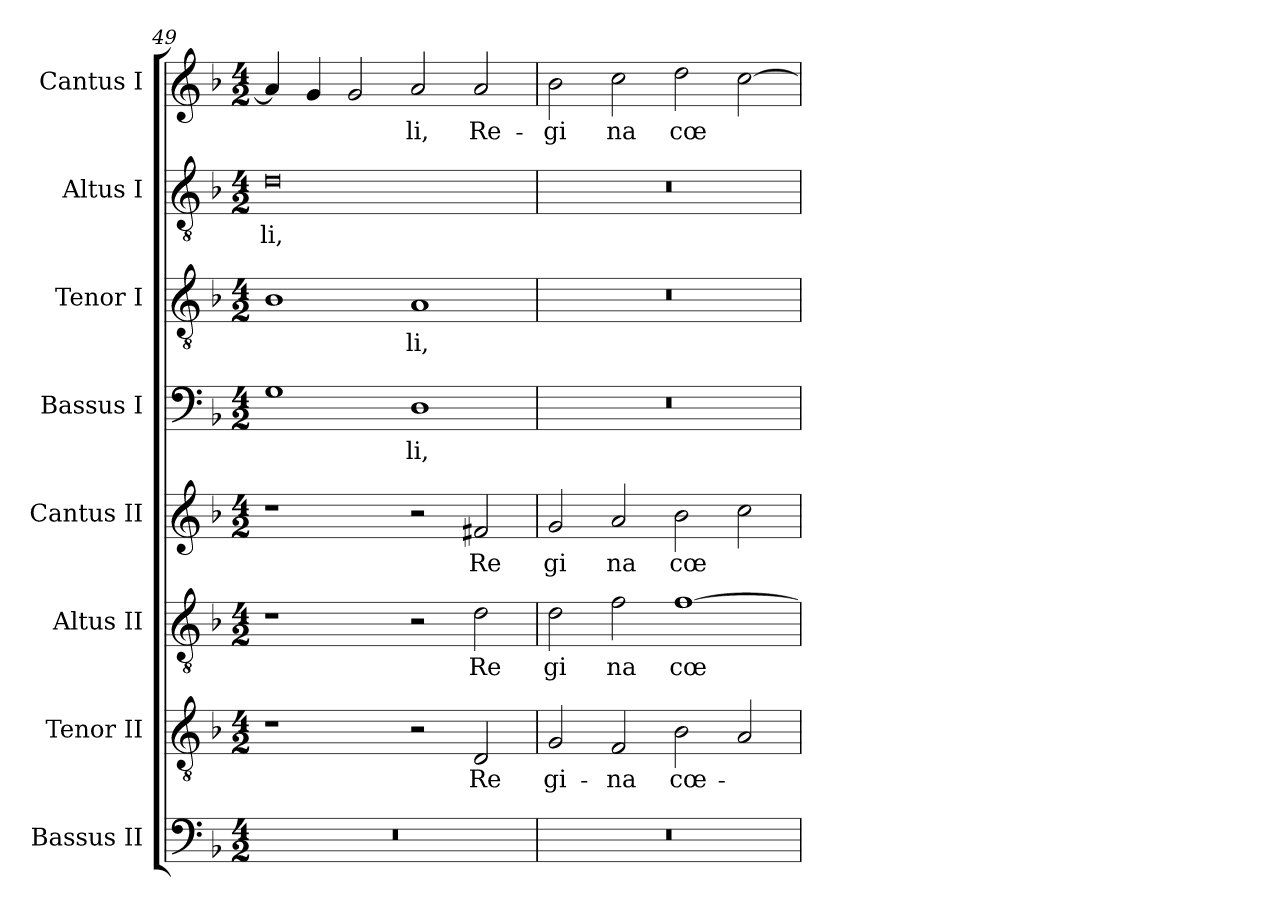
**kern	**kern	**text	**kern	**text	**kern	**text	**kern	**text	**kern	**text	**kern	**text	**kern	**text
*part8	*part7	*part7	*part6	*part6	*part5	*part5	*part4	*part4	*part3	*part3	*part2	*part2	*part1	*part1
*staff8	*staff7	*staff7	*staff6	*staff6	*staff5	*staff5	*staff4	*staff4	*staff3	*staff3	*staff2	*staff2	*staff1	*staff1
*I"Bassus II	*I"Tenor II	*	*I"Altus II	*	*I"Cantus II	*	*I"Bassus I	*	*I"Tenor I	*	*I"Altus I	*	*I"Cantus I	*
*clefF4	*clefGv2	*	*clefGv2	*	*clefG2	*	*clefF4	*	*clefGv2	*	*clefGv2	*	*clefG2	*
*ITrd-3c-5	*ITrd-3c-5	*	*ITrd-3c-5	*	*	*	*ITrd-3c-5	*	*ITrd-3c-5	*	*ITrd-3c-5	*	*	*
*k[b-e-]	*k[b-e-]	*	*k[b-e-]	*	*k[b-]	*	*k[b-e-]	*	*k[b-e-]	*	*k[b-e-]	*	*k[b-]	*
*B-:	*B-:	*	*B-:	*	*F:	*	*B-:	*	*B-:	*	*B-:	*	*F:	*
*M4/2	*M4/2	*	*M4/2	*	*M4/2	*	*M4/2	*	*M4/2	*	*M4/2	*	*M4/2	*
=49	=49	=49	=49	=49	=49	=49	=49	=49	=49	=49	=49	=49	=49	=49
!	!	!	!	!	!	!	!	!	!	!	!	!LO:LY:b:cj	!	!
0r	1r	.	1r	.	1r	.	1c	.	1e-	.	0g	-li,	4a/]	.
.	.	.	.	.	.	.	.	.	.	.	.	.	4g/	.
.	.	.	.	.	.	.	.	.	.	.	.	.	2g/	.
!	!	!	!	!	!	!	!	!LO:LY:b:cj	!	!LO:LY:b:cj	!	!	!	!LO:LY:b:cj
.	2r	.	2r	.	2r	.	1G	li,	1d	-li,	.	.	2a/	-li,
!	!	!LO:LY:b:cj	!	!LO:LY:b:cj	!	!LO:LY:b:cj	!	!	!	!	!	!	!	!LO:LY:b:cj
.	2G/	Re	2g\	Re	2f#X/	Re	.	.	.	.	.	.	2a/	Re-
!!LO:LB:g=z
=50	=50	=50	=50	=50	=50	=50	=50	=50	=50	=50	=50	=50	=50	=50
!	!	!LO:LY:b:cj	!	!LO:LY:b:cj	!	!LO:LY:b:cj	!	!	!	!	!	!	!	!LO:LY:b:cj
0r	2c/	gi-	2g\	gi	2g/	gi	0r	.	0r	.	0r	.	2b-\	-gi
!	!	!LO:LY:b:cj	!	!LO:LY:b:cj	!	!LO:LY:b:cj	!	!	!	!	!	!	!	!LO:LY:b:cj
.	2B-/	-na	2b-\	na	2a/	na	.	.	.	.	.	.	2cc\	na
!	!	!LO:LY:b	!	!LO:LY:b:cj	!	!LO:LY:b	!	!	!	!	!	!	!	!LO:LY:b
.	2e-\	cœ-	[>1b-	cœ	2b-\	cœ	.	.	.	.	.	.	2dd\	cœ
.	2d/	.	.	.	2cc\	.	.	.	.	.	.	.	[>2cc\	.
=	=	=	=	=	=	=	=	=	=	=	=	=	=	=
*-	*-	*-	*-	*-	*-	*-	*-	*-	*-	*-	*-	*-	*-	*-
